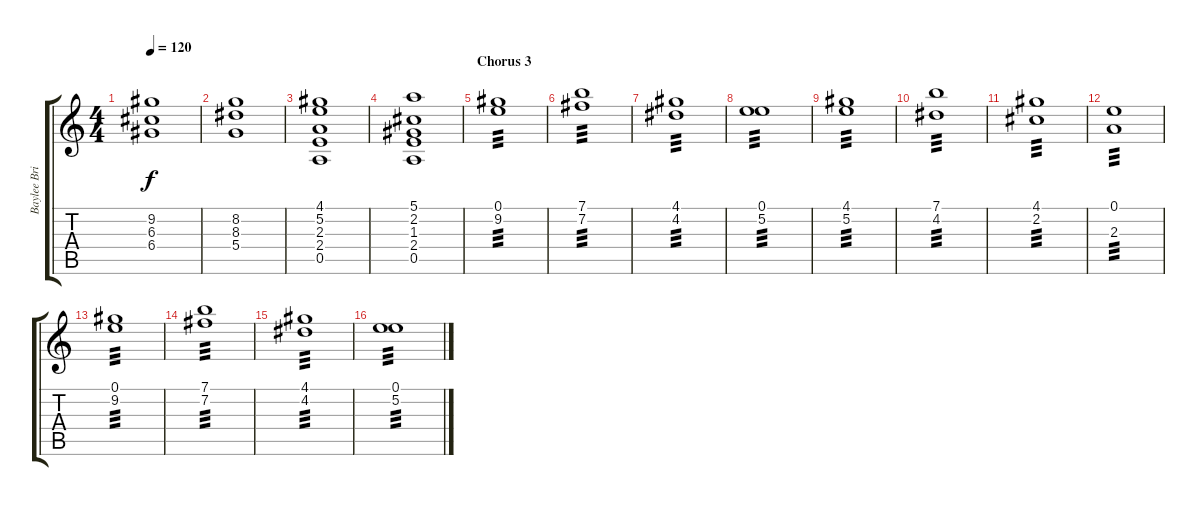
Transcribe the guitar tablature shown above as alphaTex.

\track ("Baylee Bridge Distorted" "Baylee Bri") {instrument distortionguitar}
\staff {score tabs}
\tuning (E4 B3 G3 D3 A2 E2) {hide}
\ts (4 4)
\tempo 120
\clef g2
\ks c
(9.2 6.3 6.4).1{dy f} |
(8.2 8.3 5.4).1 |
(4.1 5.2 2.3 2.4 0.5).1 |
(5.1 2.2 1.3 2.4 0.5).1 |
\section ("" "Chorus 3")
(0.1 9.2).1{tp 3} |
(7.1 7.2).1{tp 3} |
(4.1 4.2).1{tp 3} |
(0.1 5.2).1{tp 3} |
(4.1 5.2).1{tp 3} |
(7.1 4.2).1{tp 3} |
(4.1 2.2).1{tp 3} |
(0.1 2.3).1{tp 3} |
(0.1 9.2).1{tp 3} |
(7.1 7.2).1{tp 3} |
(4.1 4.2).1{tp 3} |
(0.1 5.2).1{tp 3}
